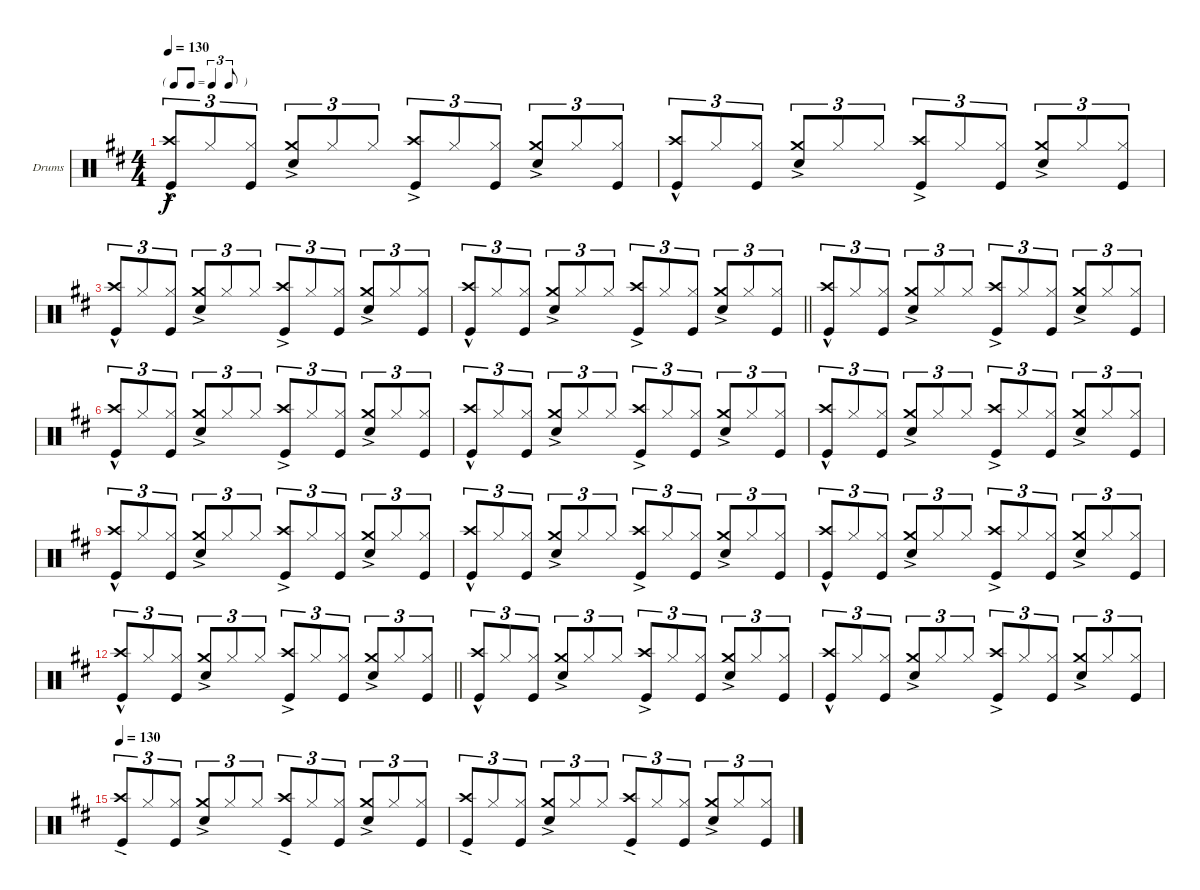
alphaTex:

\bracketExtendMode nobrackets
\firstSystemTrackNameOrientation horizontal
\otherSystemsTrackNameOrientation horizontal
\defaultBarNumberDisplay FirstOfSystem
\track ("Drumkit" "Drums") {instrument percussion}
\staff {score}
\articulation defaults
\ts (4 4)
\tf triplet8th
\tempo 130
\clef neutral
\scale
0.255848
\ks d
("Kick (hit)" "Crash high (hit)"{hac}).8{tu (3 2) dy f beam invert} "Hi-Hat (closed)".8{tu (3 2)} ("Kick (hit)" "Hi-Hat (closed)").8{tu (3 2)} ("Snare (hit) 2" "Crash medium (hit)"{ac}).8{tu (3 2)} "Hi-Hat (closed)".8{tu (3 2)} "Hi-Hat (closed)".8{tu (3 2)} ("Kick (hit)" "Crash high (hit)"{ac}).8{tu (3 2) beam invert} "Hi-Hat (closed)".8{tu (3 2)} ("Hi-Hat (closed)" "Kick (hit)").8{tu (3 2)} ("Snare (hit) 2" "Crash medium (hit)"{ac}).8{tu (3 2) beam invert} "Hi-Hat (closed)".8{tu (3 2)} ("Hi-Hat (closed)" "Kick (hit)").8{tu (3 2)} |
\scale
0.244152 ("Kick (hit)" "Crash high (hit)"{hac}).8{tu (3 2) beam invert} "Hi-Hat (closed)".8{tu (3 2)} ("Kick (hit)" "Hi-Hat (closed)").8{tu (3 2)} ("Snare (hit) 2" "Crash medium (hit)"{ac}).8{tu (3 2)} "Hi-Hat (closed)".8{tu (3 2)} "Hi-Hat (closed)".8{tu (3 2)} ("Kick (hit)" "Crash high (hit)"{ac}).8{tu (3 2) beam invert} "Hi-Hat (closed)".8{tu (3 2)} ("Hi-Hat (closed)" "Kick (hit)").8{tu (3 2)} ("Snare (hit) 2" "Crash medium (hit)"{ac}).8{tu (3 2) beam invert} "Hi-Hat (closed)".8{tu (3 2)} ("Hi-Hat (closed)" "Kick (hit)").8{tu (3 2)} |
\scale
0.255848 ("Kick (hit)" "Crash high (hit)"{hac}).8{tu (3 2) beam invert} "Hi-Hat (closed)".8{tu (3 2)} ("Kick (hit)" "Hi-Hat (closed)").8{tu (3 2)} ("Snare (hit) 2" "Crash medium (hit)"{ac}).8{tu (3 2)} "Hi-Hat (closed)".8{tu (3 2)} "Hi-Hat (closed)".8{tu (3 2)} ("Kick (hit)" "Crash high (hit)"{ac}).8{tu (3 2) beam invert} "Hi-Hat (closed)".8{tu (3 2)} ("Hi-Hat (closed)" "Kick (hit)").8{tu (3 2)} ("Snare (hit) 2" "Crash medium (hit)"{ac}).8{tu (3 2) beam invert} "Hi-Hat (closed)".8{tu (3 2)} ("Hi-Hat (closed)" "Kick (hit)").8{tu (3 2)} |
\scale
0.244152
\barLineRight lightlight
("Kick (hit)" "Crash high (hit)"{hac}).8{tu (3 2) beam invert} "Hi-Hat (closed)".8{tu (3 2)} ("Kick (hit)" "Hi-Hat (closed)").8{tu (3 2)} ("Snare (hit) 2" "Crash medium (hit)"{ac}).8{tu (3 2)} "Hi-Hat (closed)".8{tu (3 2)} "Hi-Hat (closed)".8{tu (3 2)} ("Kick (hit)" "Crash high (hit)"{ac}).8{tu (3 2) beam invert} "Hi-Hat (closed)".8{tu (3 2)} ("Hi-Hat (closed)" "Kick (hit)").8{tu (3 2)} ("Snare (hit) 2" "Crash medium (hit)"{ac}).8{tu (3 2) beam invert} "Hi-Hat (closed)".8{tu (3 2)} ("Hi-Hat (closed)" "Kick (hit)").8{tu (3 2)} |
\scale
0.255848 ("Kick (hit)" "Crash high (hit)"{hac}).8{tu (3 2) beam invert} "Hi-Hat (closed)".8{tu (3 2)} ("Kick (hit)" "Hi-Hat (closed)").8{tu (3 2)} ("Snare (hit) 2" "Crash medium (hit)"{ac}).8{tu (3 2)} "Hi-Hat (closed)".8{tu (3 2)} "Hi-Hat (closed)".8{tu (3 2)} ("Kick (hit)" "Crash high (hit)"{ac}).8{tu (3 2) beam invert} "Hi-Hat (closed)".8{tu (3 2)} ("Hi-Hat (closed)" "Kick (hit)").8{tu (3 2)} ("Snare (hit) 2" "Crash medium (hit)"{ac}).8{tu (3 2) beam invert} "Hi-Hat (closed)".8{tu (3 2)} ("Hi-Hat (closed)" "Kick (hit)").8{tu (3 2)} |
\scale
0.244152 ("Kick (hit)" "Crash high (hit)"{hac}).8{tu (3 2) beam invert} "Hi-Hat (closed)".8{tu (3 2)} ("Kick (hit)" "Hi-Hat (closed)").8{tu (3 2)} ("Snare (hit) 2" "Crash medium (hit)"{ac}).8{tu (3 2)} "Hi-Hat (closed)".8{tu (3 2)} "Hi-Hat (closed)".8{tu (3 2)} ("Kick (hit)" "Crash high (hit)"{ac}).8{tu (3 2) beam invert} "Hi-Hat (closed)".8{tu (3 2)} ("Hi-Hat (closed)" "Kick (hit)").8{tu (3 2)} ("Snare (hit) 2" "Crash medium (hit)"{ac}).8{tu (3 2) beam invert} "Hi-Hat (closed)".8{tu (3 2)} ("Hi-Hat (closed)" "Kick (hit)").8{tu (3 2)} |
\scale
0.255848 ("Kick (hit)" "Crash high (hit)"{hac}).8{tu (3 2) beam invert} "Hi-Hat (closed)".8{tu (3 2)} ("Kick (hit)" "Hi-Hat (closed)").8{tu (3 2)} ("Snare (hit) 2" "Crash medium (hit)"{ac}).8{tu (3 2)} "Hi-Hat (closed)".8{tu (3 2)} "Hi-Hat (closed)".8{tu (3 2)} ("Kick (hit)" "Crash high (hit)"{ac}).8{tu (3 2) beam invert} "Hi-Hat (closed)".8{tu (3 2)} ("Hi-Hat (closed)" "Kick (hit)").8{tu (3 2)} ("Snare (hit) 2" "Crash medium (hit)"{ac}).8{tu (3 2) beam invert} "Hi-Hat (closed)".8{tu (3 2)} ("Hi-Hat (closed)" "Kick (hit)").8{tu (3 2)} |
\scale
0.244152 ("Kick (hit)" "Crash high (hit)"{hac}).8{tu (3 2) beam invert} "Hi-Hat (closed)".8{tu (3 2)} ("Kick (hit)" "Hi-Hat (closed)").8{tu (3 2)} ("Snare (hit) 2" "Crash medium (hit)"{ac}).8{tu (3 2)} "Hi-Hat (closed)".8{tu (3 2)} "Hi-Hat (closed)".8{tu (3 2)} ("Kick (hit)" "Crash high (hit)"{ac}).8{tu (3 2) beam invert} "Hi-Hat (closed)".8{tu (3 2)} ("Hi-Hat (closed)" "Kick (hit)").8{tu (3 2)} ("Snare (hit) 2" "Crash medium (hit)"{ac}).8{tu (3 2) beam invert} "Hi-Hat (closed)".8{tu (3 2)} ("Hi-Hat (closed)" "Kick (hit)").8{tu (3 2)} |
\scale
0.255848 ("Kick (hit)" "Crash high (hit)"{hac}).8{tu (3 2) beam invert} "Hi-Hat (closed)".8{tu (3 2)} ("Kick (hit)" "Hi-Hat (closed)").8{tu (3 2)} ("Snare (hit) 2" "Crash medium (hit)"{ac}).8{tu (3 2)} "Hi-Hat (closed)".8{tu (3 2)} "Hi-Hat (closed)".8{tu (3 2)} ("Kick (hit)" "Crash high (hit)"{ac}).8{tu (3 2) beam invert} "Hi-Hat (closed)".8{tu (3 2)} ("Hi-Hat (closed)" "Kick (hit)").8{tu (3 2)} ("Snare (hit) 2" "Crash medium (hit)"{ac}).8{tu (3 2) beam invert} "Hi-Hat (closed)".8{tu (3 2)} ("Hi-Hat (closed)" "Kick (hit)").8{tu (3 2)} |
\scale
0.244152 ("Kick (hit)" "Crash high (hit)"{hac}).8{tu (3 2) beam invert} "Hi-Hat (closed)".8{tu (3 2)} ("Kick (hit)" "Hi-Hat (closed)").8{tu (3 2)} ("Snare (hit) 2" "Crash medium (hit)"{ac}).8{tu (3 2)} "Hi-Hat (closed)".8{tu (3 2)} "Hi-Hat (closed)".8{tu (3 2)} ("Kick (hit)" "Crash high (hit)"{ac}).8{tu (3 2) beam invert} "Hi-Hat (closed)".8{tu (3 2)} ("Hi-Hat (closed)" "Kick (hit)").8{tu (3 2)} ("Snare (hit) 2" "Crash medium (hit)"{ac}).8{tu (3 2) beam invert} "Hi-Hat (closed)".8{tu (3 2)} ("Hi-Hat (closed)" "Kick (hit)").8{tu (3 2)} |
\scale
0.255848 ("Kick (hit)" "Crash high (hit)"{hac}).8{tu (3 2) beam invert} "Hi-Hat (closed)".8{tu (3 2)} ("Kick (hit)" "Hi-Hat (closed)").8{tu (3 2)} ("Snare (hit) 2" "Crash medium (hit)"{ac}).8{tu (3 2)} "Hi-Hat (closed)".8{tu (3 2)} "Hi-Hat (closed)".8{tu (3 2)} ("Kick (hit)" "Crash high (hit)"{ac}).8{tu (3 2) beam invert} "Hi-Hat (closed)".8{tu (3 2)} ("Hi-Hat (closed)" "Kick (hit)").8{tu (3 2)} ("Snare (hit) 2" "Crash medium (hit)"{ac}).8{tu (3 2) beam invert} "Hi-Hat (closed)".8{tu (3 2)} ("Hi-Hat (closed)" "Kick (hit)").8{tu (3 2)} |
\scale
0.244152
\barLineRight lightlight
("Kick (hit)" "Crash high (hit)"{hac}).8{tu (3 2) beam invert} "Hi-Hat (closed)".8{tu (3 2)} ("Kick (hit)" "Hi-Hat (closed)").8{tu (3 2)} ("Snare (hit) 2" "Crash medium (hit)"{ac}).8{tu (3 2)} "Hi-Hat (closed)".8{tu (3 2)} "Hi-Hat (closed)".8{tu (3 2)} ("Kick (hit)" "Crash high (hit)"{ac}).8{tu (3 2) beam invert} "Hi-Hat (closed)".8{tu (3 2)} ("Hi-Hat (closed)" "Kick (hit)").8{tu (3 2)} ("Snare (hit) 2" "Crash medium (hit)"{ac}).8{tu (3 2) beam invert} "Hi-Hat (closed)".8{tu (3 2)} ("Hi-Hat (closed)" "Kick (hit)").8{tu (3 2)} |
("Kick (hit)" "Crash high (hit)"{hac}).8{tu (3 2) beam invert} "Hi-Hat (closed)".8{tu (3 2)} ("Kick (hit)" "Hi-Hat (closed)").8{tu (3 2)} ("Snare (hit) 2" "Crash medium (hit)"{ac}).8{tu (3 2)} "Hi-Hat (closed)".8{tu (3 2)} "Hi-Hat (closed)".8{tu (3 2)} ("Kick (hit)" "Crash high (hit)"{ac}).8{tu (3 2) beam invert} "Hi-Hat (closed)".8{tu (3 2)} ("Hi-Hat (closed)" "Kick (hit)").8{tu (3 2)} ("Snare (hit) 2" "Crash medium (hit)"{ac}).8{tu (3 2) beam invert} "Hi-Hat (closed)".8{tu (3 2)} ("Hi-Hat (closed)" "Kick (hit)").8{tu (3 2)} |
("Kick (hit)" "Crash high (hit)"{hac}).8{tu (3 2) beam invert} "Hi-Hat (closed)".8{tu (3 2)} ("Kick (hit)" "Hi-Hat (closed)").8{tu (3 2)} ("Snare (hit) 2" "Crash medium (hit)"{ac}).8{tu (3 2)} "Hi-Hat (closed)".8{tu (3 2)} "Hi-Hat (closed)".8{tu (3 2)} ("Kick (hit)" "Crash high (hit)"{ac}).8{tu (3 2) beam invert} "Hi-Hat (closed)".8{tu (3 2)} ("Hi-Hat (closed)" "Kick (hit)").8{tu (3 2)} ("Snare (hit) 2" "Crash medium (hit)"{ac}).8{tu (3 2) beam invert} "Hi-Hat (closed)".8{tu (3 2)} ("Hi-Hat (closed)" "Kick (hit)").8{tu (3 2)} |
\tempo 130
("Kick (hit)" "Crash high (hit)"{ac}).8{tu (3 2) beam invert} "Hi-Hat (closed)".8{tu (3 2)} ("Kick (hit)" "Hi-Hat (closed)").8{tu (3 2)} ("Snare (hit) 2" "Crash medium (hit)"{ac}).8{tu (3 2)} "Hi-Hat (closed)".8{tu (3 2)} "Hi-Hat (closed)".8{tu (3 2)} ("Kick (hit)" "Crash high (hit)"{ac}).8{tu (3 2) beam invert} "Hi-Hat (closed)".8{tu (3 2)} ("Hi-Hat (closed)" "Kick (hit)").8{tu (3 2)} ("Snare (hit) 2" "Crash medium (hit)"{ac}).8{tu (3 2) beam invert} "Hi-Hat (closed)".8{tu (3 2)} ("Hi-Hat (closed)" "Kick (hit)").8{tu (3 2)} |
("Kick (hit)" "Crash high (hit)"{ac}).8{tu (3 2) beam invert} "Hi-Hat (closed)".8{tu (3 2)} ("Kick (hit)" "Hi-Hat (closed)").8{tu (3 2)} ("Snare (hit) 2" "Crash medium (hit)"{ac}).8{tu (3 2)} "Hi-Hat (closed)".8{tu (3 2)} "Hi-Hat (closed)".8{tu (3 2)} ("Kick (hit)" "Crash high (hit)"{ac}).8{tu (3 2) beam invert} "Hi-Hat (closed)".8{tu (3 2)} ("Hi-Hat (closed)" "Kick (hit)").8{tu (3 2)} ("Snare (hit) 2" "Crash medium (hit)"{ac}).8{tu (3 2) beam invert} "Hi-Hat (closed)".8{tu (3 2)} ("Hi-Hat (closed)" "Kick (hit)").8{tu (3 2)}
